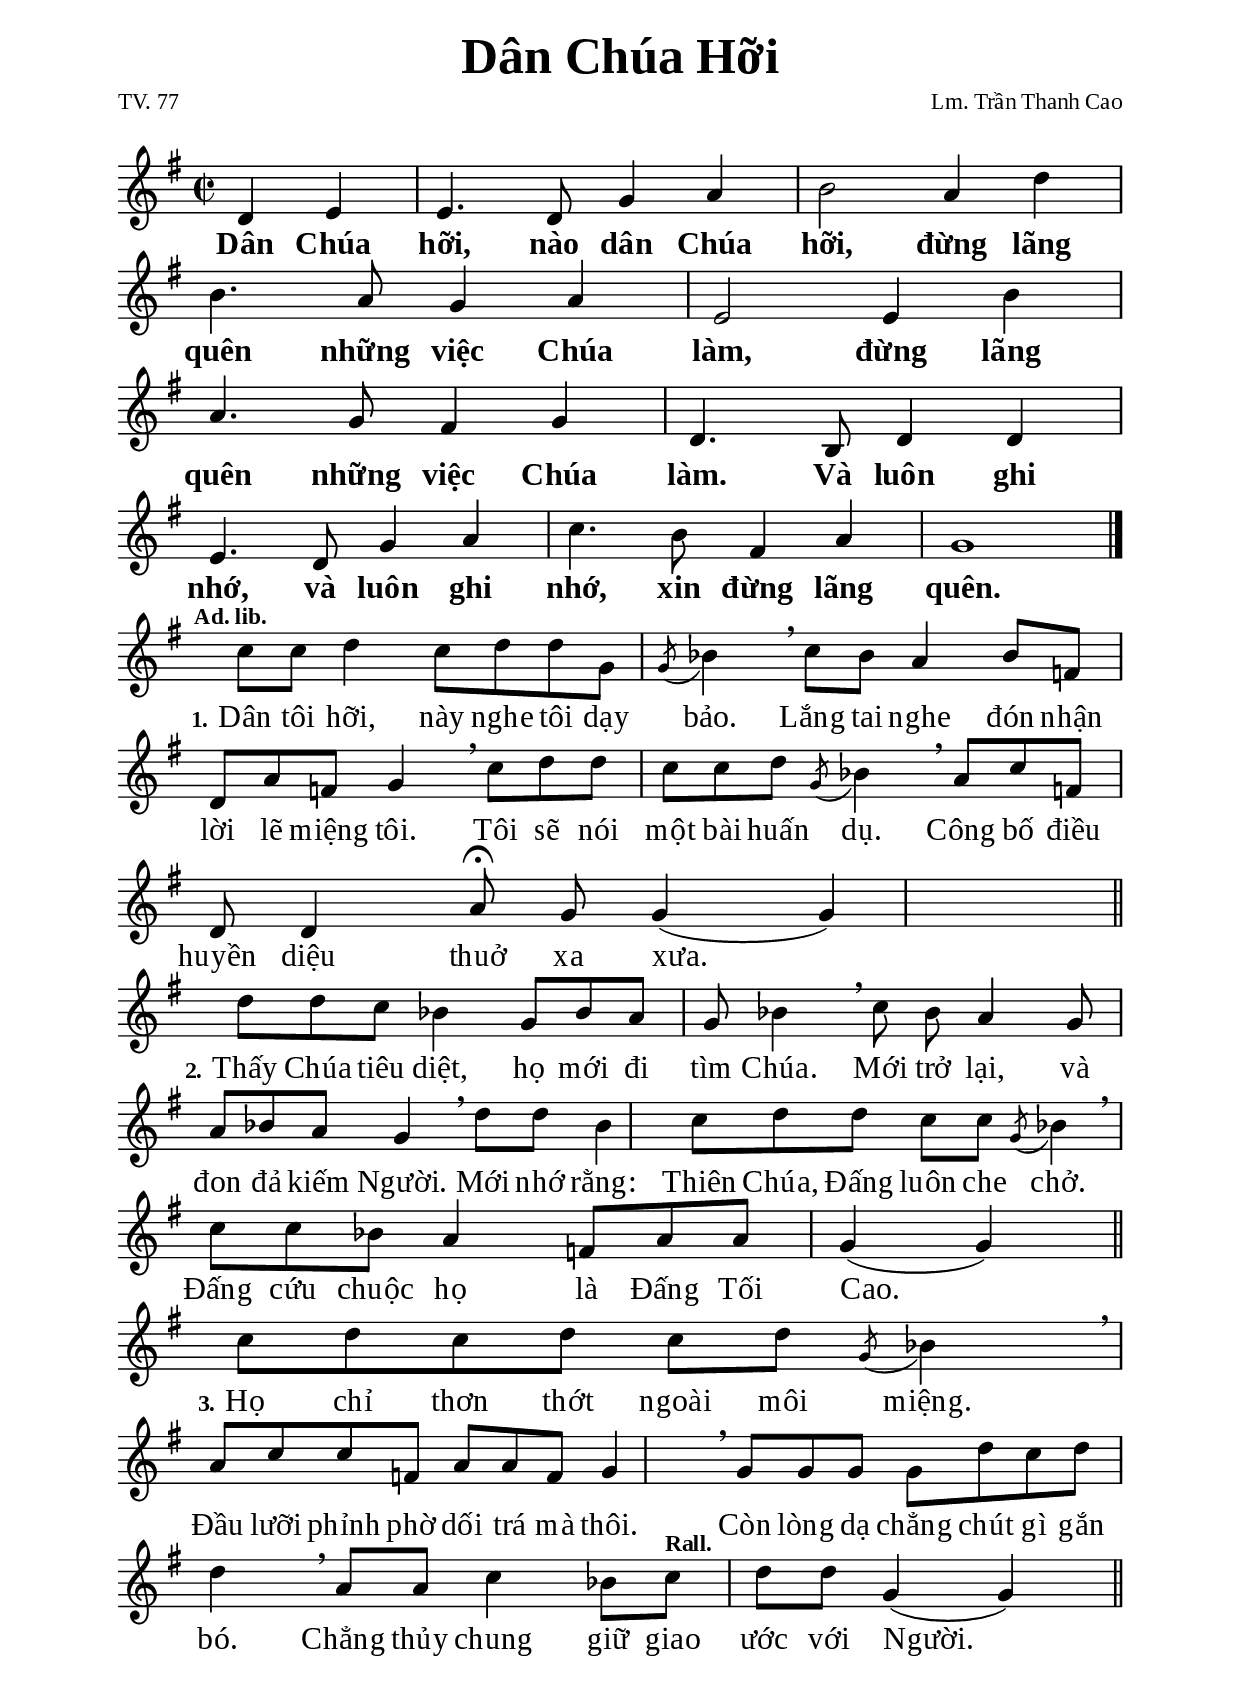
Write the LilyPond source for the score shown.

% Cài đặt chung
\version "2.20.0"
\include "english.ly"

\header {
  title = \markup { \fontsize #3 "Dân Chúa Hỡi" }
  poet = "TV. 77"
  composer = "Lm. Trần Thanh Cao"
  arranger = " "
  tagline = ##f
}


\paper {
  #(set-paper-size "a4")
  top-margin = 10\mm
  bottom-margin = 10\mm
  left-margin = 20\mm
  right-margin = 20\mm
  indent = #0
  #(define fonts
    (make-pango-font-tree
      "Liberation Serif"
      "Liberation Serif"
      "Liberation Serif"
      (/ 20 20)))
  page-count = #1
}

% Nhạc điệp khúc
nhacDiepKhuc = \relative c' {

  \partial 2 d4 e |
  e4. d8 g4 a |
  b2 a4 d |
  b4. a8 g4 a |
  e2 e4 b' |
  a4. g8 fs4 g |
  d4. b8 d4 d |
  e4. d8 g4 a |
  c4. b8 fs4 a |
  g1 \bar "|."
}

% Nhạc phiên khúc
nhacPhienKhucMot = \relative c'' {

  \tempo "Ad. lib."
  c8 c d4 c8 d d g, \acciaccatura g8 bf4 \breathe
  c8 bf a4 bf8 f d a' f g4 \breathe
  c8 d d c c d \acciaccatura g,8 bf4 \breathe
  a8 c f, d d4 a'8 \fermata g8 g4 (g) \bar "||"
}

nhacPhienKhucHai = \relative c'' {
 
  d8 d c bf4
  g8 bf a g bf4 \breathe
  c8 bf a4 g8 a bf a g4 \breathe
  d'8 d bf4
  c8 d d c c \acciaccatura g8 bf4 \breathe
  c8 c bf a4 f8 a a g4 (g) \bar "||"
}

nhacPhienKhucBa = \relative c'' {
 
  c8 d c d c d \acciaccatura g,8 bf4 \breathe
  a8 c c f, a a f g4 \breathe
  g8 g g g d' c d d4 \breathe
  a8 a c4 bf8 \tempo "Rall." c d d g,4 (g) \bar "||"
}

% Lời điệp khúc
loiDiepKhuc = \lyricmode {
 
  Dân Chúa hỡi, nào dân Chúa hỡi,
  đừng lãng quên những việc Chúa làm,
  đừng lãng quên những việc Chúa làm.
  Và luôn ghi nhớ, và luôn ghi nhớ,
  xin đừng lãng quên.
}

% Lời phiên khúc
loiPhienKhucMot = \lyricmode {
  \set stanza = #"1."
  Dân tôi hỡi, này nghe tôi dạy bảo.
  Lắng tai nghe đón nhận lời lẽ miệng tôi.
  Tôi sẽ nói một bài huấn dụ.
  Công bố điều huyền diệu thuở xa xưa.
}

loiPhienKhucHai = \lyricmode {
  \set stanza = #"2."
  Thấy Chúa tiêu diệt, họ mới đi tìm Chúa.
  Mới trở lại, và đon đả kiếm Người.
  Mới nhớ rằng: Thiên Chúa, Đấng luôn che chở.
  Đấng cứu chuộc họ là Đấng Tối Cao.
}

loiPhienKhucBa = \lyricmode {
  \set stanza = #"3."
  Họ chỉ thơn thớt ngoài môi miệng.
  Đầu lưỡi phỉnh phờ dối trá mà thôi.
  Còn lòng dạ chẳng chút gì gắn bó.
  Chẳng thủy chung giữ giao ước với Người.
}


% Dàn trang
\score {
  \new ChoirStaff <<
    \new Staff = diepKhuc \with {
        \consists "Merge_rests_engraver"
        \magnifyStaff #(magstep +1)
      }
      <<
      \new Voice = beSop {
        \key g \major \time 2/2 \stemNeutral \nhacDiepKhuc
      }
    >>
    \new Lyrics \lyricsto beSop \loiDiepKhuc
  >>
  \layout {
    \override Lyrics.LyricText.font-series = #'bold
    \override Lyrics.LyricText.font-size = #+3
    \override Lyrics.LyricSpace.minimum-distance = #2.0
    \override Score.BarNumber.break-visibility = ##(#f #f #f)
  }
}

\score {
  \new ChoirStaff <<
    \new Staff = phienKhuc \with {
        \magnifyStaff #(magstep +1)
      }
      <<
      \new Voice = beSop {
        \key g \major \time 2/2 \nhacPhienKhucMot
      }
    >>
    \new Lyrics \lyricsto beSop \loiPhienKhucMot
  >>
  \layout {
    \override Staff.TimeSignature.transparent = ##t
    \override Lyrics.LyricText.font-size = #+3
    \override Lyrics.LyricSpace.minimum-distance = #0.5
    \override Score.BarNumber.break-visibility = ##(#f #f #f)
    \set Score.barAlways = ##t
    \set Score.defaultBarType = ""
  } 
}

\score {
  \new ChoirStaff <<
    \new Staff = phienKhuc \with {
        \magnifyStaff #(magstep +1)
      }
      <<
      \new Voice = beSop {
        \key g \major \time 2/2 \nhacPhienKhucHai
      }
    >>
    \new Lyrics \lyricsto beSop \loiPhienKhucHai
  >>
  \layout {
    \override Staff.TimeSignature.transparent = ##t
    \override Lyrics.LyricText.font-size = #+3
    \override Lyrics.LyricSpace.minimum-distance = #0.5
    \override Score.BarNumber.break-visibility = ##(#f #f #f)
    \set Score.barAlways = ##t
    \set Score.defaultBarType = ""
  } 
}

\score {
  \new ChoirStaff <<
    \new Staff = phienKhuc \with {
        \magnifyStaff #(magstep +1)
      }
      <<
      \new Voice = beSop {
        \key g \major \time 2/2 \nhacPhienKhucBa
      }
    >>
    \new Lyrics \lyricsto beSop \loiPhienKhucBa
  >>
  \layout {
    \override Staff.TimeSignature.transparent = ##t
    \override Lyrics.LyricText.font-size = #+3
    \override Lyrics.LyricSpace.minimum-distance = #0.5
    \override Score.BarNumber.break-visibility = ##(#f #f #f)
    \set Score.barAlways = ##t
    \set Score.defaultBarType = ""
  } 
}